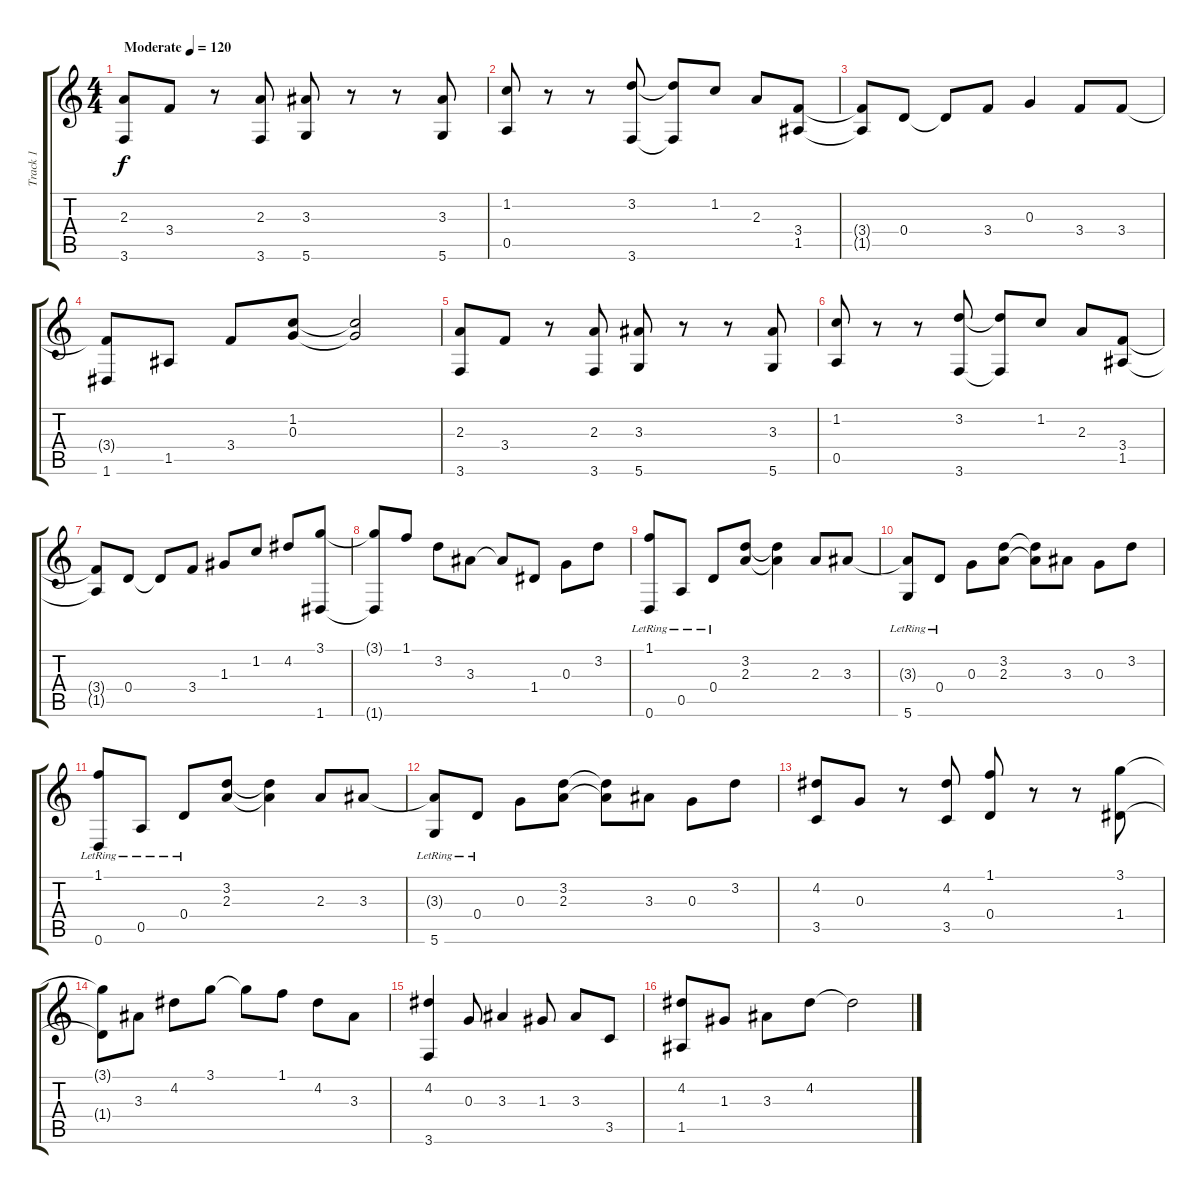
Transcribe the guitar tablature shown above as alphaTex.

\track ("Track 1" "Track 1") {instrument acousticguitarsteel}
\staff {score tabs}
\tuning (E4 B3 G3 D3 A2 D2) {hide}
\ts (4 4)
\tempo (120 "Moderate")
\clef g2
\ks c
(2.3 3.6).8{dy f instrument acousticguitarsteel} 3.4.8 r.8 (2.3 3.6).8 (3.3 5.6).8 r.8 r.8 (3.3 5.6).8 |
(1.2 0.5).8 r.8 r.8 (3.2 3.6).8 (3.2{t} 3.6{t}).8 1.2.8 2.3.8 (3.4 1.5).8 |
(3.4{t} 1.5{t}).8 0.4.8 0.4{t}.8 3.4.8 0.3.4 3.4.8 3.4.8 |
(3.4{t} 1.6).8 1.5.8 3.4.8 (1.2 0.3).8 (1.2{t} 0.3{t}).2 |
(2.3 3.6).8 3.4.8 r.8 (2.3 3.6).8 (3.3 5.6).8 r.8 r.8 (3.3 5.6).8 |
(1.2 0.5).8 r.8 r.8 (3.2 3.6).8 (3.2{t} 3.6{t}).8 1.2.8 2.3.8 (3.4 1.5).8 |
(3.4{t} 1.5{t}).8 0.4.8 0.4{t}.8 3.4.8 1.3.8 1.2.8 4.2.8 (3.1 1.6).8 |
(3.1{t} 1.6{t}).8 1.1.8 3.2.8 3.3.8 3.3{t}.8 1.4.8 0.3.8 3.2.8 |
(1.1 0.6{lr}).8 0.5{lr}.8 0.4{lr}.8 (3.2 2.3).8 (3.2{t} 2.3{t}).4 2.3.8 3.3.8 |
(3.3{t} 5.6{lr}).8 0.4{lr}.8 0.3.8 (3.2 2.3).8 (3.2{t} 2.3{t}).8 3.3.8 0.3.8 3.2.8 |
(1.1 0.6{lr}).8 0.5{lr}.8 0.4{lr}.8 (3.2 2.3).8 (3.2{t} 2.3{t}).4 2.3.8 3.3.8 |
(3.3{t} 5.6{lr}).8 0.4{lr}.8 0.3.8 (3.2 2.3).8 (3.2{t} 2.3{t}).8 3.3.8 0.3.8 3.2.8 |
(4.2 3.5).8 0.3.8 r.8 (4.2 3.5).8 (1.1 0.4).8 r.8 r.8 (3.1 1.4).8 |
(3.1{t} 1.4{t}).8 3.3.8 4.2.8 3.1.8 3.1{t}.8 1.1.8 4.2.8 3.3.8 |
(4.2 3.6).4 0.3.8 3.3.4 1.3.8 3.3.8 3.5.8 |
(4.2 1.5).8 1.3.8 3.3.8 4.2.8 4.2{t}.2
